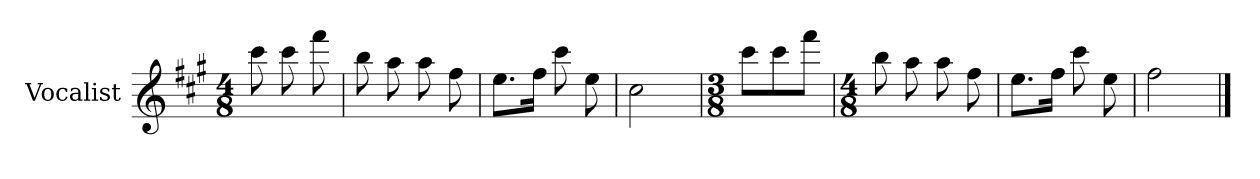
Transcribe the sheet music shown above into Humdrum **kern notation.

**kern
*part1
*staff1
*I"Vocalist
*k[f#c#g#]
*A:
*M4/8
=
8ccc#
8ccc#
8fff#
=1
8bb
8aa
8aa
8ff#
=2
8.eeL
16ff#Jk
8ccc#
8ee
=3
2cc#
=4
*M3/8
8ccc#L
8ccc#
8fff#J
=5
*M4/8
8bb
8aa
8aa
8ff#
=6
8.eeL
16ff#Jk
8ccc#
8ee
=7
2ff#
==
*-
